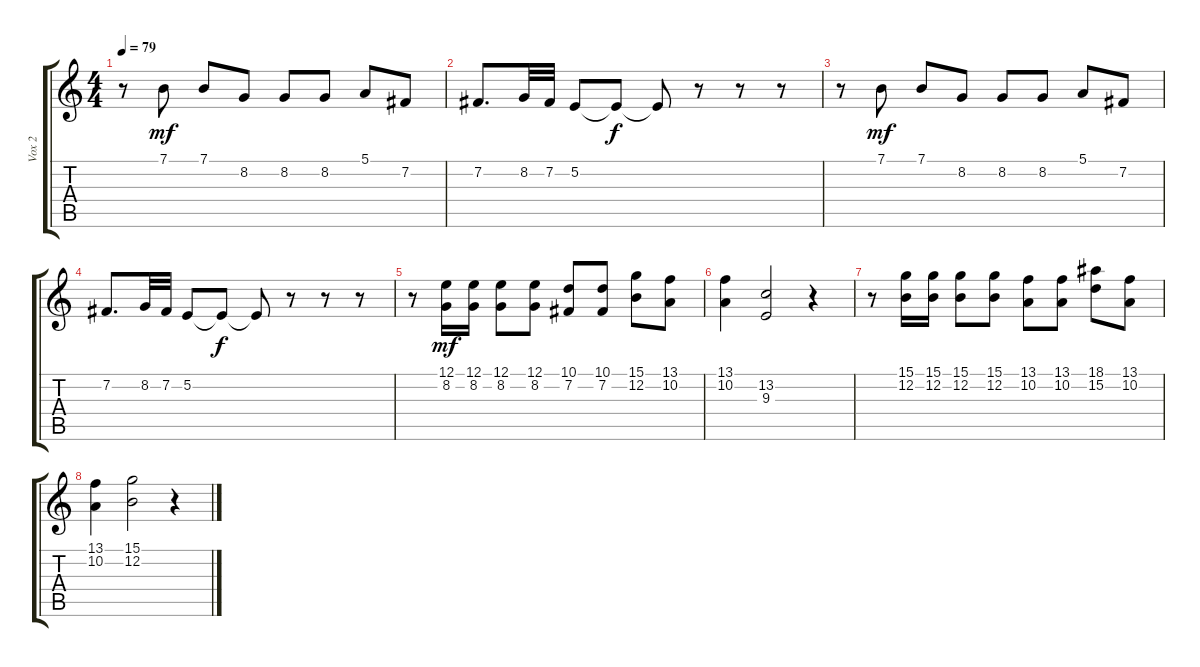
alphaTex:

\track ("Vox 2" "Vox 2") {instrument lead6voice}
\staff {score tabs}
\tuning (E4 B3 G3 D3 A2 E2) {hide}
\ts (4 4)
\tempo 79
\clef g2
\ks c
r.8{dy f} 7.1.8{dy mf} 7.1.8 8.2.8 8.2.8 8.2.8 5.1.8 7.2.8 |
7.2.8{d} 8.2.32 7.2.32 5.2.8 5.2{t}.8{dy f} 5.2{t}.8 r.8 r.8 r.8 |
r.8 7.1.8{dy mf} 7.1.8 8.2.8 8.2.8 8.2.8 5.1.8 7.2.8 |
7.2.8{d} 8.2.32 7.2.32 5.2.8 5.2{t}.8{dy f} 5.2{t}.8 r.8 r.8 r.8 |
r.8 (12.1 8.2).16{dy mf} (12.1 8.2).16 (12.1 8.2).8 (12.1 8.2).8 (10.1 7.2).8 (10.1 7.2).8 (15.1 12.2).8 (13.1 10.2).8 |
(13.1 10.2).4 (13.2 9.3).2 r.4 |
r.8 (15.1 12.2).16 (15.1 12.2).16 (15.1 12.2).8 (15.1 12.2).8 (13.1 10.2).8 (13.1 10.2).8 (18.1 15.2).8 (13.1 10.2).8 |
(13.1 10.2).4 (15.1 12.2).2 r.4
